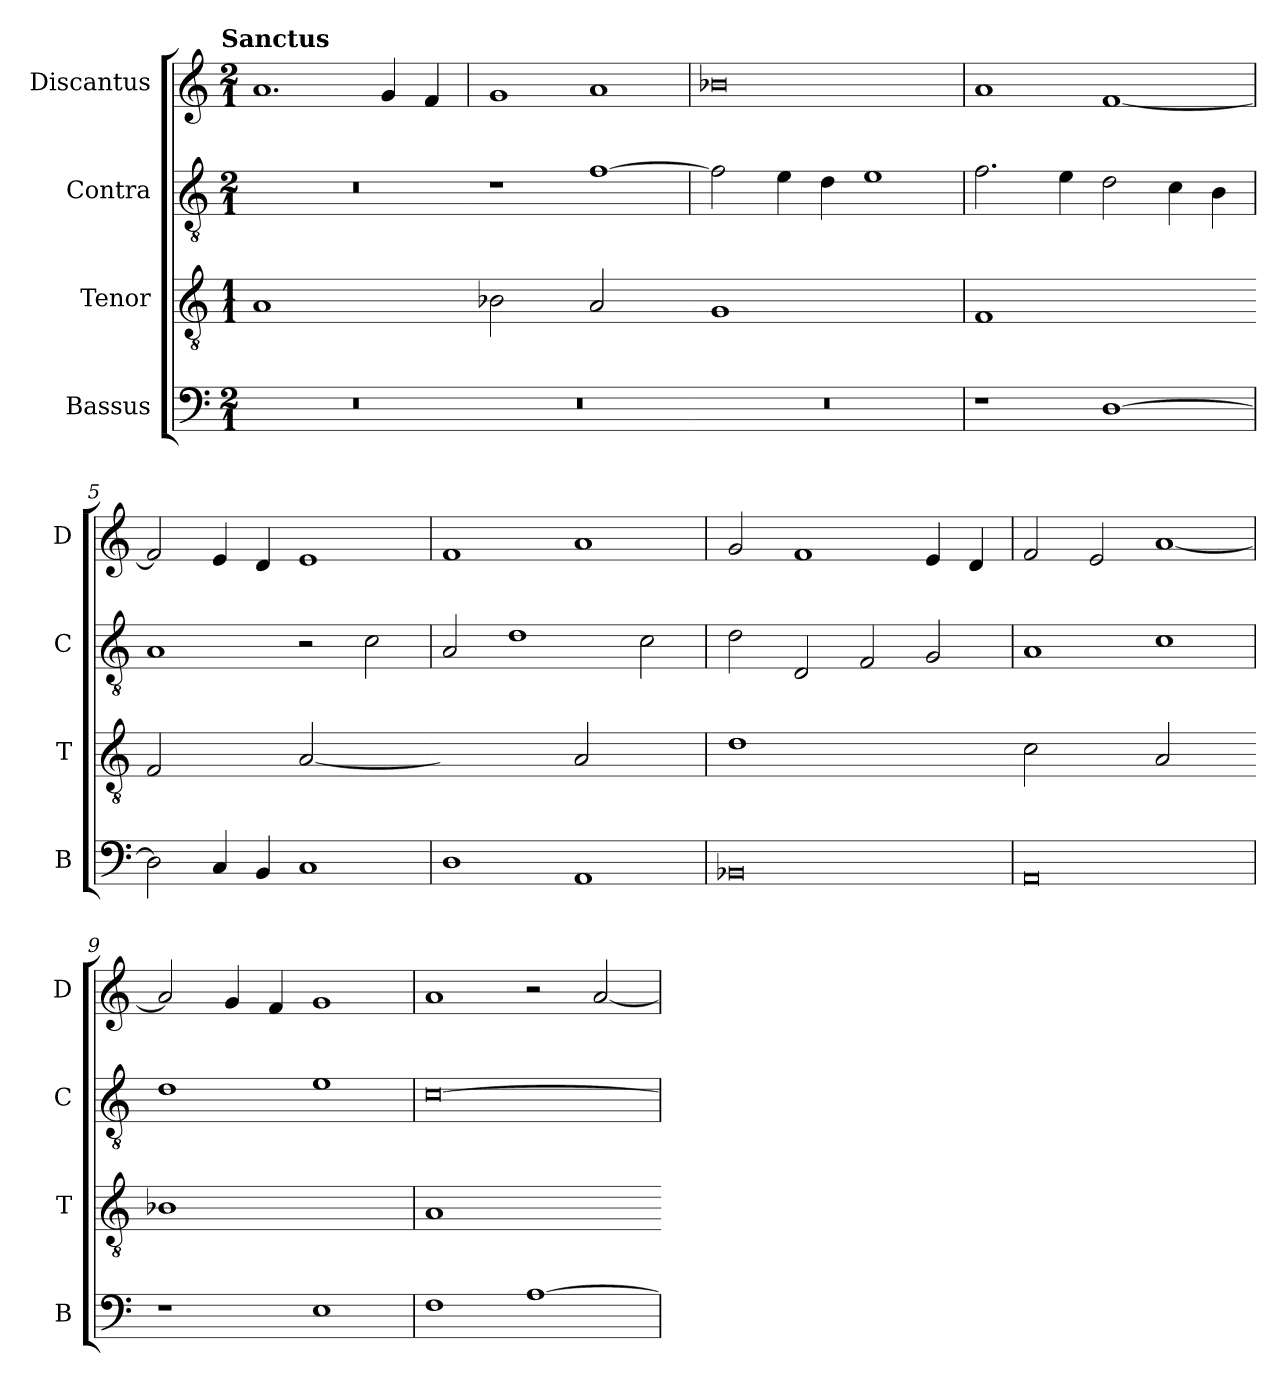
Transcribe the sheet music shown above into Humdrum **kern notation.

**kern	**kern	**kern	**kern
*part4	*part3	*part2	*part1
*staff4	*staff3	*staff2	*staff1
*I"Bassus	*I"Tenor	*I"Contra	*I"Discantus
*I'B	*I'T	*I'C	*I'D
*clefF4	*clefGv2	*clefGv2	*clefG2
*k[]	*k[]	*k[]	*k[]
!!LO:TX:omd:t=Sanctus
*M2/1	*M1/1	*M2/1	*M2/1
=1	=1	=1	=1
!	!LO:N:vis=1	!	!
0r	0A	0r	1.a
.	.	.	4g/
.	.	.	4f/
=2	=2-	=2	=2
!	!LO:N:vis=2	!	!
0r	1B-X\	1r	1g
!	!LO:N:vis=2	!	!
.	1A/	[1f	1a
=3	=3-	=3	=3
!	!LO:N:vis=1	!	!
0r	0G	2f\]	0b-X
.	.	4e\	.
.	.	4d\	.
.	.	1e	.
=4	=4	=4	=4
!	!LO:N:vis=1	!	!
1r	0F	2.f\	1a
.	.	4e\	.
[1D	.	2d\	[1f
.	.	4c\	.
.	.	4B\	.
=5	=5-	=5	=5
!	!LO:N:vis=2	!	!
2D\]	1F/	1A	2f/]
4C/	.	.	4e/
4BB/	.	.	4d/
!	!LO:N:vis=2	!	!
1C	[1A/	2r	1e
.	.	2c\	.
=6	=6-	=6	=6
!	!LO:N:vis=2	!	!
1D	1A/yy]	2A/	1f
.	.	1d	.
!	!LO:N:vis=2	!	!
1AA	1A/	.	1a
.	.	2c\	.
=7	=7	=7	=7
!	!LO:N:vis=1	!	!
0BB-X	0d	2d\	2g/
.	.	2D/	1f
.	.	2F/	.
.	.	2G/	4e/
.	.	.	4d/
=8	=8-	=8	=8
!	!LO:N:vis=2	!	!
0AA	1c\	1A	2f/
.	.	.	2e/
!	!LO:N:vis=2	!	!
.	1A/	1c	[1a
=9	=9-	=9	=9
!	!LO:N:vis=1	!	!
1r	0B-X	1d	2a/]
.	.	.	4g/
.	.	.	4f/
1E	.	1e	1g
=10	=10	=10	=10
!	!LO:N:vis=1	!	!
1F	0A	[0c	1a
[1A	.	.	2r
.	.	.	[2a/
=	=-	=	=
*-	*-	*-	*-
